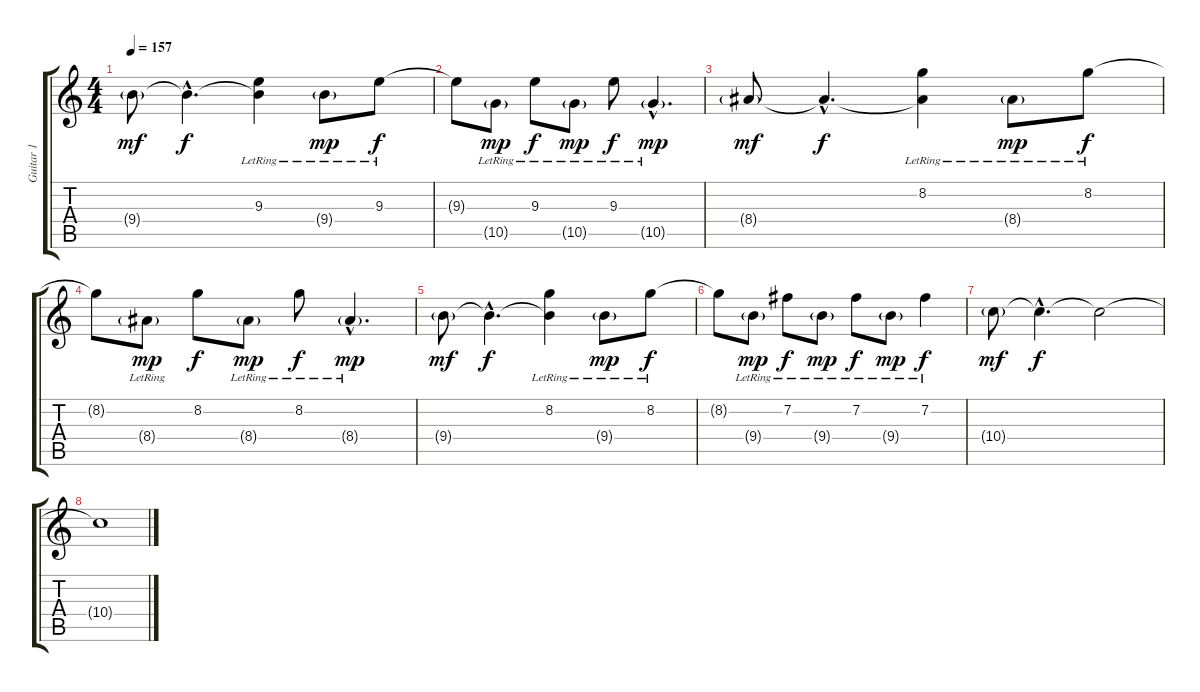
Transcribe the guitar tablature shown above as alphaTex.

\track ("Guitar 1" "Guitar 1") {instrument electricguitarclean}
\staff {score tabs}
\tuning (E4 B3 G3 D3 A2 E2) {hide}
\ts (4 4)
\tempo 157
\clef g2
\ks c
9.4{g}.8{dy mf volume 9 instrument electricguitarjazz} 9.4{hac t}.4{d dy f} (9.3{lr} 9.4{t}).4 9.4{g lr}.8{dy mp} 9.3{lr}.8{dy f} |
9.3{t}.8 10.5{g lr}.8{dy mp} 9.3{lr}.8{dy f} 10.5{g lr}.8{dy mp} 9.3{lr}.8{dy f} 10.5{g hac lr}.4{d dy mp} |
8.4{g}.8{dy mf volume 9 instrument electricguitarjazz} 8.4{hac t}.4{d dy f} (8.2{lr} 8.4{t}).4 8.4{g lr}.8{dy mp} 8.2{lr}.8{dy f} |
8.2{t}.8 8.4{g lr}.8{dy mp} 8.2.8{dy f} 8.4{g lr}.8{dy mp} 8.2{lr}.8{dy f} 8.4{g hac lr}.4{d dy mp} |
9.4{g}.8{dy mf volume 9 instrument electricguitarjazz} 9.4{hac t}.4{d dy f} (8.2{lr} 9.4{t}).4 9.4{g lr}.8{dy mp} 8.2{lr}.8{dy f} |
8.2{t}.8 9.4{g lr}.8{dy mp} 7.2{lr}.8{dy f} 9.4{g lr}.8{dy mp} 7.2{lr}.8{dy f} 9.4{g lr}.8{dy mp} 7.2{lr}.4{dy f} |
10.4{g}.8{dy mf volume 9 instrument electricguitarjazz} 10.4{hac t}.4{d dy f} 10.4{t}.2 |
10.4{t}.1
